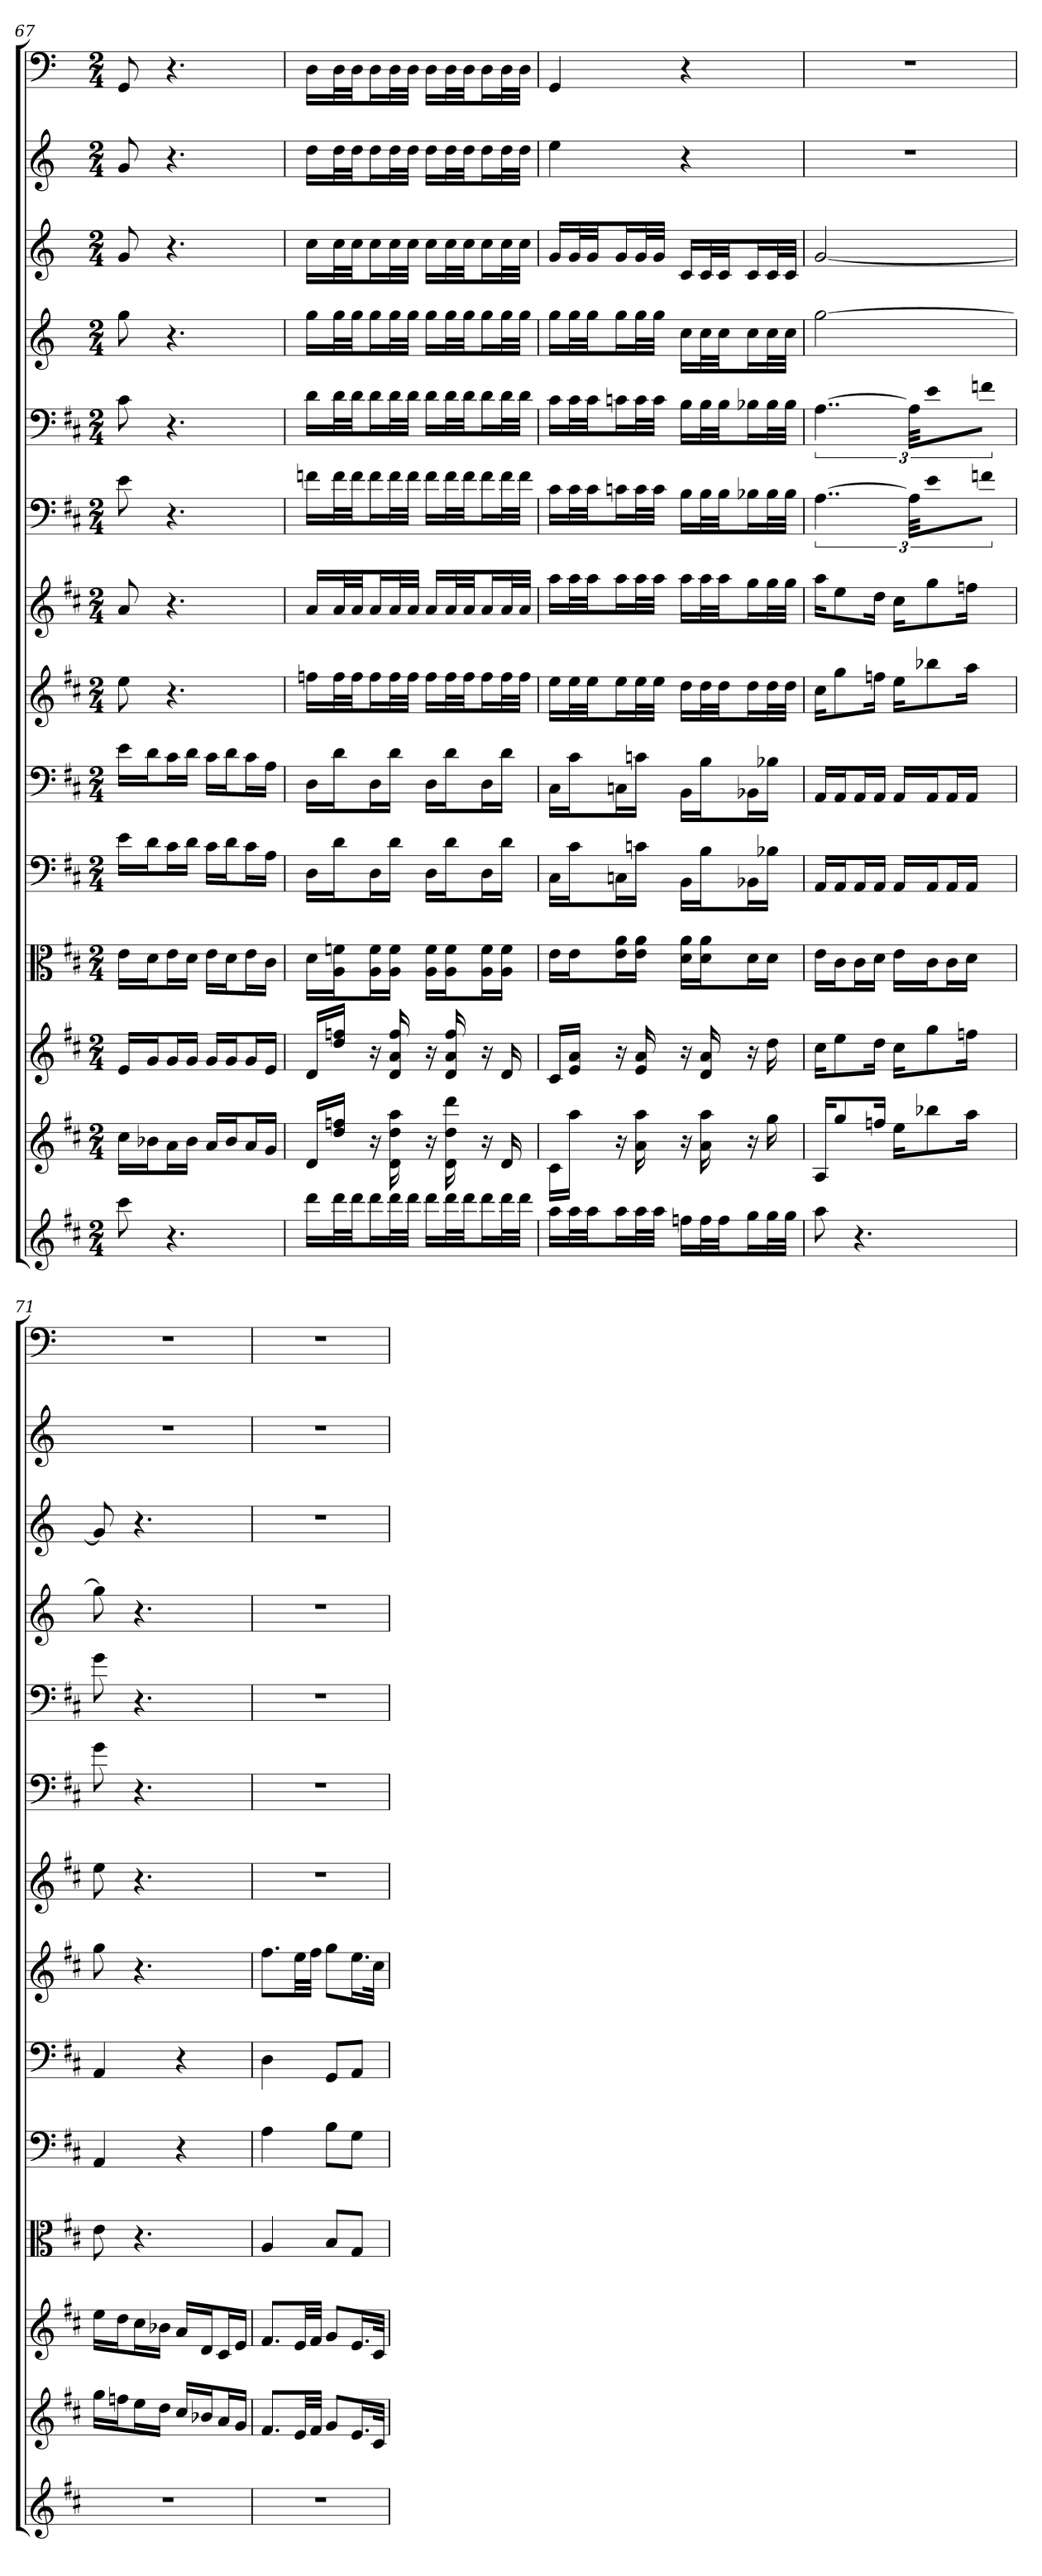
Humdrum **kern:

**kern	**kern	**kern	**kern	**kern	**kern	**kern	**kern	**kern	**kern	**kern	**kern	**kern	**kern
*part14	*part13	*part12	*part11	*part10	*part9	*part8	*part7	*part6	*part5	*part4	*part3	*part2	*part1
*staff14	*staff13	*staff12	*staff11	*staff10	*staff9	*staff8	*staff7	*staff6	*staff5	*staff4	*staff3	*staff2	*staff1
*	*	*	*clefC3	*clefF4	*clefF4	*	*	*clefF4	*clefF4	*	*	*	*clefF4
*k[f#c#]	*k[f#c#]	*k[f#c#]	*k[f#c#]	*k[f#c#]	*k[f#c#]	*k[f#c#]	*k[f#c#]	*k[f#c#]	*k[f#c#]	*k[]	*k[]	*k[]	*k[]
*M2/4	*M2/4	*M2/4	*M2/4	*M2/4	*M2/4	*M2/4	*M2/4	*M2/4	*M2/4	*M2/4	*M2/4	*M2/4	*M2/4
=67	=67	=67	=67	=67	=67	=67	=67	=67	=67	=67	=67	=67	=67
8ccc#	16cc#LL	16eLL	16e\LL	16e\LL	16e\LL	8ee	8a	8e	8c#	8gg	8g	8g	8GG
.	16b-XJ	16gJ	16d\J	16d\J	16d\J	.	.	.	.	.	.	.	.
4.r	16aL	16gL	16e\L	16c#\L	16c#\L	4.r	4.r	4.r	4.r	4.r	4.r	4.r	4.r
.	16b-JJ	16gJJ	16d\JJ	16d\JJ	16d\JJ	.	.	.	.	.	.	.	.
.	16aLL	16gLL	16e\LL	16c#\LL	16c#\LL	.	.	.	.	.	.	.	.
.	16b-J	16gJ	16d\J	16d\J	16d\J	.	.	.	.	.	.	.	.
.	16aL	16gL	16e\L	16c#\L	16c#\L	.	.	.	.	.	.	.	.
.	16gJJ	16eJJ	16c#\JJ	16A\JJ	16A\JJ	.	.	.	.	.	.	.	.
=68	=68	=68	=68	=68	=68	=68	=68	=68	=68	=68	=68	=68	=68
16dddLL	16dLL	16dLL	16d\LL	16D\LL	16D\LL	16ffnLL	16aLL	16fn\LL	16d\LL	16ggLL	16ccLL	16ddLL	16D\LL
32dddL	16dd 16ffnJJ	16dd 16ffnJJ	16A\ 16fn\J	16d\J	16d\J	32ffL	32aL	32f\L	32d\L	32ggL	32ccL	32ddL	32D\L
32dddJJ	.	.	.	.	.	32ffJJ	32aJJ	32f\JJ	32d\JJ	32ggJJ	32ccJJ	32ddJJ	32D\JJ
16dddL	16r	16r	16A\ 16f\L	16D\L	16D\L	16ffL	16aL	16f\L	16d\L	16ggL	16ccL	16ddL	16D\L
32dddL	16d 16dd 16aa	16d 16a 16ff	16A\ 16f\JJ	16d\JJ	16d\JJ	32ffL	32aL	32f\L	32d\L	32ggL	32ccL	32ddL	32D\L
32dddJJJ	.	.	.	.	.	32ffJJJ	32aJJJ	32f\JJJ	32d\JJJ	32ggJJJ	32ccJJJ	32ddJJJ	32D\JJJ
16dddLL	16r	16r	16A\ 16f\LL	16D\LL	16D\LL	16ffLL	16aLL	16f\LL	16d\LL	16ggLL	16ccLL	16ddLL	16D\LL
32dddL	16d 16dd 16ddd	16d 16a 16ff	16A\ 16f\J	16d\J	16d\J	32ffL	32aL	32f\L	32d\L	32ggL	32ccL	32ddL	32D\L
32dddJJ	.	.	.	.	.	32ffJJ	32aJJ	32f\JJ	32d\JJ	32ggJJ	32ccJJ	32ddJJ	32D\JJ
16dddL	16r	16r	16A\ 16f\L	16D\L	16D\L	16ffL	16aL	16f\L	16d\L	16ggL	16ccL	16ddL	16D\L
32dddL	16d	16d	16A\ 16f\JJ	16d\JJ	16d\JJ	32ffL	32aL	32f\L	32d\L	32ggL	32ccL	32ddL	32D\L
32dddJJJ	.	.	.	.	.	32ffJJJ	32aJJJ	32f\JJJ	32d\JJJ	32ggJJJ	32ccJJJ	32ddJJJ	32D\JJJ
=69	=69	=69	=69	=69	=69	=69	=69	=69	=69	=69	=69	=69	=69
16aaLL	16c#LL	16c#LL	16e\LL	16C#\LL	16C#\LL	16eeLL	16aaLL	16c#\LL	16c#\LL	16ggLL	16gLL	4ee	4GG
32aaL	16aaJJ	16e 16aJJ	16e\J	16c#\J	16c#\J	32eeL	32aaL	32c#\L	32c#\L	32ggL	32gL	.	.
32aaJJ	.	.	.	.	.	32eeJJ	32aaJJ	32c#\JJ	32c#\JJ	32ggJJ	32gJJ	.	.
16aaL	16r	16r	16e\ 16a\L	16Cn\L	16Cn\L	16eeL	16aaL	16cn\L	16cn\L	16ggL	16gL	.	.
32aaL	16a 16aa	16e 16a	16e\ 16a\JJ	16cn\JJ	16cn\JJ	32eeL	32aaL	32c\L	32c\L	32ggL	32gL	.	.
32aaJJJ	.	.	.	.	.	32eeJJJ	32aaJJJ	32c\JJJ	32c\JJJ	32ggJJJ	32gJJJ	.	.
16ffnLL	16r	16r	16d\ 16a\LL	16BB\LL	16BB\LL	16ddLL	16aaLL	16B\LL	16B\LL	16ccLL	16cLL	4r	4r
32ffL	16a 16aa	16d 16a	16d\ 16a\J	16B\J	16B\J	32ddL	32aaL	32B\L	32B\L	32ccL	32cL	.	.
32ffJJ	.	.	.	.	.	32ddJJ	32aaJJ	32B\JJ	32B\JJ	32ccJJ	32cJJ	.	.
16ggL	16r	16r	16d\L	16BB-X\L	16BB-X\L	16ddL	16ggL	16B-X\L	16B-X\L	16ccL	16cL	.	.
32ggL	16gg	16dd	16d\JJ	16B-X\JJ	16B-X\JJ	32ddL	32ggL	32B-\L	32B-\L	32ccL	32cL	.	.
32ggJJJ	.	.	.	.	.	32ddJJJ	32ggJJJ	32B-\JJJ	32B-\JJJ	32ccJJJ	32cJJJ	.	.
=70	=70	=70	=70	=70	=70	=70	=70	=70	=70	=70	=70	=70	=70
8aa	16AKL	16cc#KL	16e\LL	16AA/LL	16AA/LL	16cc#KL	16aaKL	[6..A	[6..A	[2gg	[2g	2r	2r
.	8gg	8ee	16c#\J	16AA/J	16AA/J	8gg	8ee	.	.	.	.	.	.
4.r	.	.	16c#\L	16AA/L	16AA/L	.	.	.	.	.	.	.	.
.	16ffnJk	16ddJk	16d\JJ	16AA/JJ	16AA/JJ	16ffnJk	16ddJk	.	.	.	.	.	.
.	16eeKL	16cc#KL	16e\LL	16AA/LL	16AA/LL	16eeKL	16cc#KL	.	.	.	.	.	.
.	.	.	.	.	.	.	.	48A\KKL]	48A\KKL]	.	.	.	.
.	8bb-X	8gg	16c#\J	16AA/J	16AA/J	8bb-X	8gg	8e\	8e\	.	.	.	.
.	.	.	16c#\L	16AA/L	16AA/L	.	.	.	.	.	.	.	.
.	16aaJk	16ffnJk	16d\JJ	16AA/JJ	16AA/JJ	16aaJk	16ffnJk	16fn\Jk	16fn\Jk	.	.	.	.
=71	=71	=71	=71	=71	=71	=71	=71	=71	=71	=71	=71	=71	=71
2r	16ggLL	16eeLL	8e	4AA	4AA	8gg	8ee	8g	8g	8gg]	8g]	2r	2r
.	16ffnJ	16ddJ	.	.	.	.	.	.	.	.	.	.	.
.	16eeL	16cc#L	4.r	.	.	4.r	4.r	4.r	4.r	4.r	4.r	.	.
.	16ddJJ	16b-XJJ	.	.	.	.	.	.	.	.	.	.	.
.	16cc#LL	16aLL	.	4r	4r	.	.	.	.	.	.	.	.
.	16b-XJ	16dJ	.	.	.	.	.	.	.	.	.	.	.
.	16aL	16c#L	.	.	.	.	.	.	.	.	.	.	.
.	16gJJ	16eJJ	.	.	.	.	.	.	.	.	.	.	.
=72	=72	=72	=72	=72	=72	=72	=72	=72	=72	=72	=72	=72	=72
2r	8.f#L	8.f#L	4A	4A	4D	8.ff#L	2r	2r	2r	2r	2r	2r	2r
.	32eLL	32eLL	.	.	.	32eeLL	.	.	.	.	.	.	.
.	32f#JJJ	32f#JJJ	.	.	.	32ff#JJJ	.	.	.	.	.	.	.
.	8gL	8gL	8B/L	8B\L	8GG/L	8ggL	.	.	.	.	.	.	.
.	16.eL	16.eL	8G/J	8G\J	8AA/J	16.eeL	.	.	.	.	.	.	.
.	32c#JJk	32c#JJk	.	.	.	32cc#JJk	.	.	.	.	.	.	.
=	=	=	=	=	=	=	=	=	=	=	=	=	=
*-	*-	*-	*-	*-	*-	*-	*-	*-	*-	*-	*-	*-	*-
